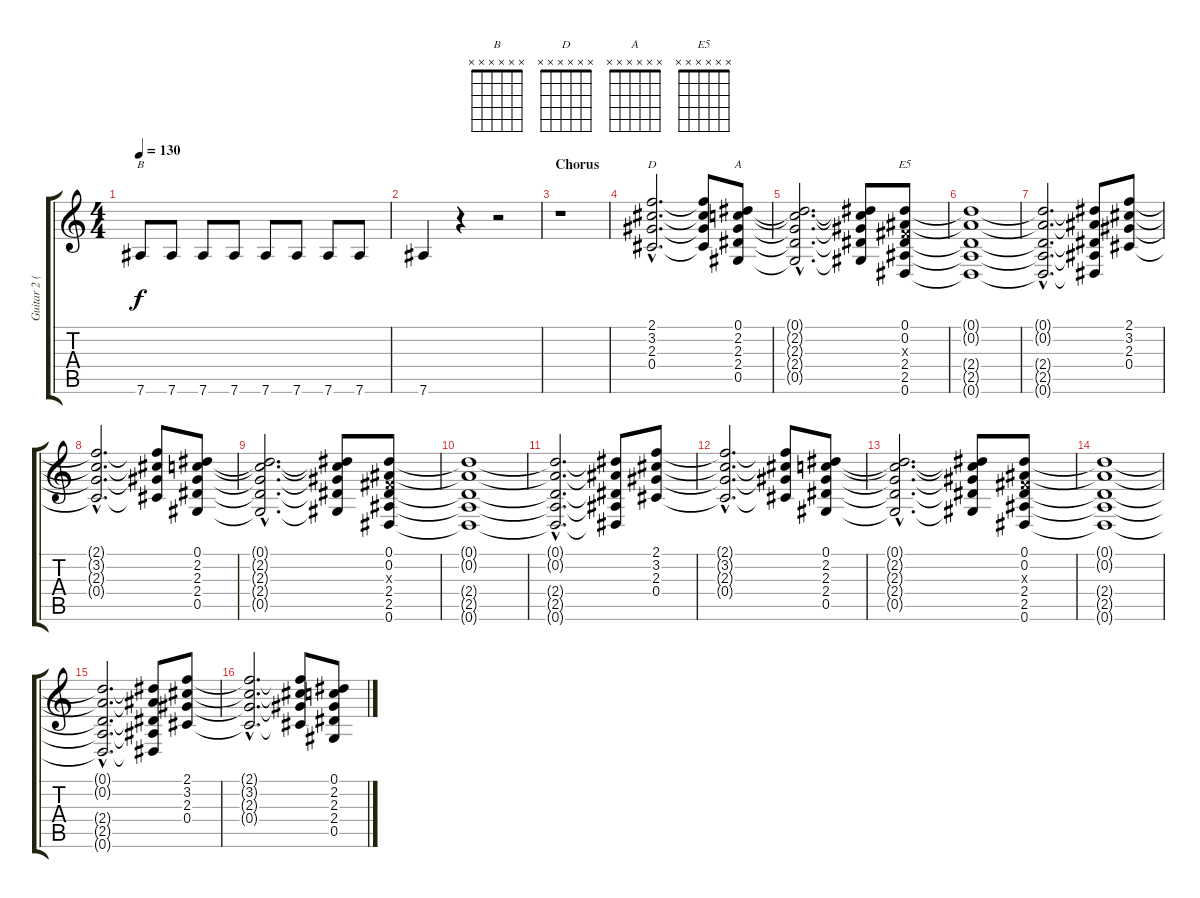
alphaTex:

\track ("Guitar 2 (Izzy)" "Guitar 2 (") {instrument overdrivenguitar}
\staff {score tabs}
\tuning (Eb4 Bb3 Gb3 Db3 Ab2 Eb2) {hide}
\chord ("B" x x x x x x) {firstfret 0}
\chord ("D" x x x x x x) {firstfret 0}
\chord ("A" x x x x x x) {firstfret 0}
\chord ("E5" x x x x x x) {firstfret 0}
\ts (4 4)
\tempo 130
\clef g2
\ks c
7.6.8{ch "B" dy f} 7.6.8 7.6.8 7.6.8 7.6.8 7.6.8 7.6.8 7.6.8 |
7.6.4 r.4 r.2 |
\section ("" "Chorus")
r.1 |
(2.1{hac} 3.2{hac} 2.3{hac} 0.4{hac}).2{d ch "D"} (2.1{t} 3.2{t} 2.3{t} 0.4{t}).8 (0.1 2.2 2.3 2.4 0.5).8{ch "A"} |
(0.1{hac t} 2.2{hac t} 2.3{hac t} 2.4{hac t} 0.5{hac t}).2{d} (0.1{t} 2.2{t} 2.3{t} 2.4{t} 0.5{t}).8 (0.1 0.2 0.3{x} 2.4 2.5 0.6).8{ch "E5"} |
(0.1{t} 0.2{t} 2.4{t} 2.5{t} 0.6{t}).1 |
(0.1{hac t} 0.2{hac t} 2.4{hac t} 2.5{hac t} 0.6{hac t}).2{d} (0.1{t} 0.2{t} 2.4{t} 2.5{t} 0.6{t}).8 (2.1 3.2 2.3 0.4).8 |
(2.1{hac t} 3.2{hac t} 2.3{hac t} 0.4{hac t}).2{d} (2.1{t} 3.2{t} 2.3{t} 0.4{t}).8 (0.1 2.2 2.3 2.4 0.5).8 |
(0.1{hac t} 2.2{hac t} 2.3{hac t} 2.4{hac t} 0.5{hac t}).2{d} (0.1{t} 2.2{t} 2.3{t} 2.4{t} 0.5{t}).8 (0.1 0.2 0.3{x} 2.4 2.5 0.6).8 |
(0.1{t} 0.2{t} 2.4{t} 2.5{t} 0.6{t}).1 |
(0.1{hac t} 0.2{hac t} 2.4{hac t} 2.5{hac t} 0.6{hac t}).2{d} (0.1{t} 0.2{t} 2.4{t} 2.5{t} 0.6{t}).8 (2.1 3.2 2.3 0.4).8 |
(2.1{hac t} 3.2{hac t} 2.3{hac t} 0.4{hac t}).2{d} (2.1{t} 3.2{t} 2.3{t} 0.4{t}).8 (0.1 2.2 2.3 2.4 0.5).8 |
(0.1{hac t} 2.2{hac t} 2.3{hac t} 2.4{hac t} 0.5{hac t}).2{d} (0.1{t} 2.2{t} 2.3{t} 2.4{t} 0.5{t}).8 (0.1 0.2 0.3{x} 2.4 2.5 0.6).8 |
(0.1{t} 0.2{t} 2.4{t} 2.5{t} 0.6{t}).1 |
(0.1{hac t} 0.2{hac t} 2.4{hac t} 2.5{hac t} 0.6{hac t}).2{d} (0.1{t} 0.2{t} 2.4{t} 2.5{t} 0.6{t}).8 (2.1 3.2 2.3 0.4).8 |
(2.1{hac t} 3.2{hac t} 2.3{hac t} 0.4{hac t}).2{d} (2.1{t} 3.2{t} 2.3{t} 0.4{t}).8 (0.1 2.2 2.3 2.4 0.5).8
